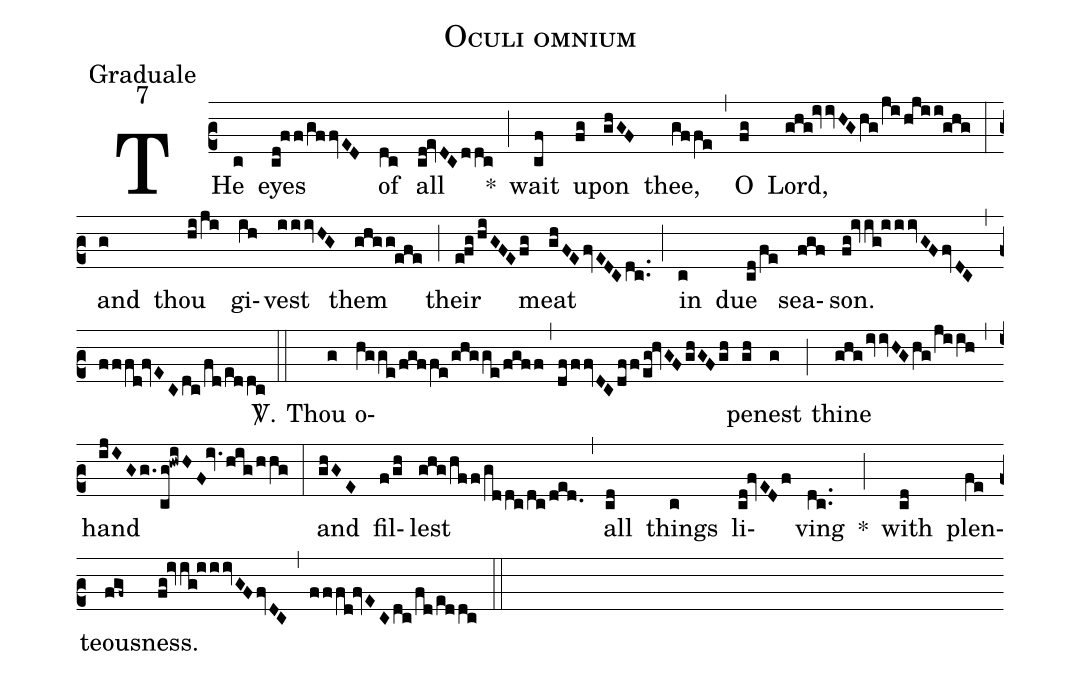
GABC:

name:Oculi omnium;
office-part:Graduale;
mode:7;
%%
(c2) THe(c) eyes(cd!ff/gffvED) of(dc) all(cd!evDCddc) *(;) wait(cf) up(fg)on(ghGF) thee,(gffe) (,) O(fg) Lord,(ghg!ivvHGhg/ji/hjii!ghg) (:) and(g) thou(hi/ji) gi(ih)vest(iiivHG) them(ghgg!efe) (;) their(e!fg/hiGFEfg) meat(ghFE/fvEDC/dc..) (;) in(c) due(cd/fe) sea(fgf)son.(fg!ivig!iiivGF/fvDC) (,) (fffd!fvEC/dc/fd/eddc) <sp>V/</sp>.(::) Thou(g) o(hgge/fgffe/ghgge/fgff,dfffvDC/dff/eg!hvGF/ghGF/gh)pe(gh)nest(g) (;) thine(ghg/ivvHG/hg/jiih) (,) hand(ijIG/g./cg!hwiHF!iv./hig/hhg) (:) and(ghGE) fil(f/gh)lest(ghg/hff/gddc/dc/ded.) (,) all(cd) things(c) li(cd!fvED/f)ving(dc..) *(;) with(cd) plen(fe)teous(fgf~)ness.(fg!ivig!iiivGF/fvDC) (,) (fffd!fvEC/dc/fd/eddc) (::)
